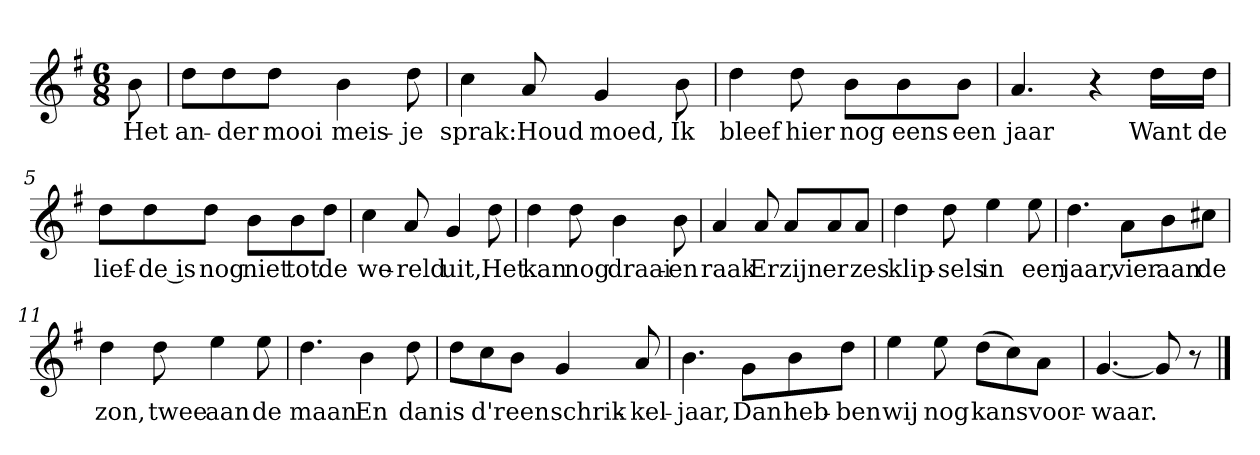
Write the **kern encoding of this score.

**kern	**text
*part1	*part1
*staff1	*staff1
*clefG2	*
*k[f#]	*
*G:	*
*M6/8	*
*MM120	*
=	=
8b	Het
=1	=1
8dd\L	an-
8dd\	-der
8dd\J	mooi
4b	meis-
8dd	-je
=2	=2
4cc	sprak:
8a	Houd
4g	moed,
8b	Ik
=3	=3
4dd	bleef
8dd	hier
8b\L	nog
8b\	eens
8b\J	een
=4	=4
4.a	jaar
4r	.
16dd\LL	Want
16dd\JJ	de
=5	=5
8dd\L	lief-
8dd\	-de is
8dd\J	nog
8b\L	niet
8b\	tot
8dd\J	de
=6	=6
4cc	we-
8a	-reld
4g	uit,
8dd	Het
=7	=7
4dd	kan
8dd	nog
4b	draai-
8b	-en
=8	=8
4a	raak
8a	Er
8a/L	zijn
8a/	er
8a/J	zes
=9	=9
4dd	klip-
8dd	-sels
4ee	in
8ee	een
=10	=10
4.dd	jaar,
8a\L	vier
8b\	aan
8cc#X\J	de
=11	=11
4dd	zon,
8dd	twee
4ee	aan
8ee	de
=12	=12
4.dd	maan
4b	En
8dd	dan
=13	=13
8dd\L	is
8cc\	d'r
8b\J	een
4g	schrik-
8a	-kel-
=14	=14
4.b	-jaar,
8g\L	Dan
8b\	heb-
8dd\J	-ben
=15	=15
4ee	wij
8ee	nog
(8dd\L	kans
8cc\)	.
8a\J	voor-
=16	=16
[4.g	-waar.
8g]	.
8r	.
==	==
*-	*-
